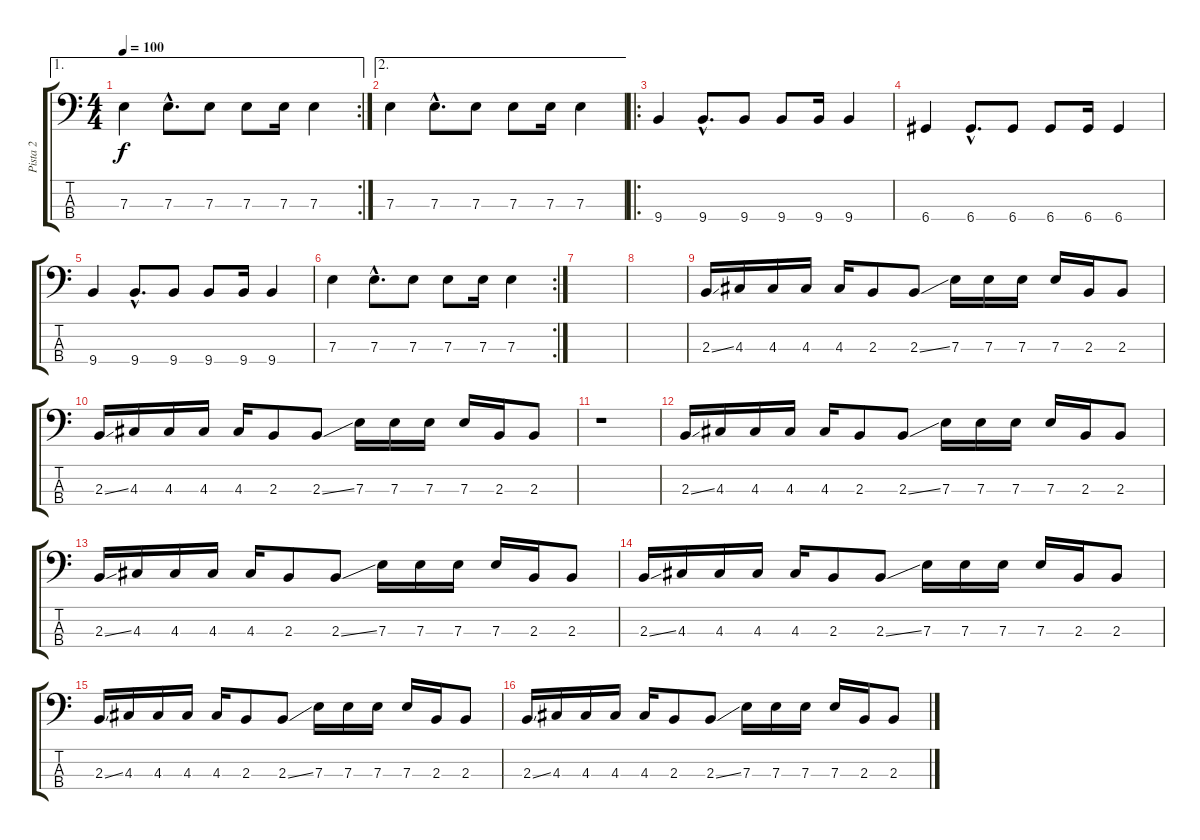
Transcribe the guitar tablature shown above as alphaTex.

\track ("Pista 2" "Pista 2") {instrument electricbasspick}
\staff {score tabs}
\tuning (G2 D2 A1 D1) {hide}
\ae 1
\rc 2
\ts (4 4)
\tempo 100
\clef f4
\ks c
7.3.4{dy f} 7.3{hac}.8{d} 7.3.8 7.3.8 7.3.16 7.3.4 |
\ae 2
7.3.4 7.3{hac}.8{d} 7.3.8 7.3.8 7.3.16 7.3.4 |
\ro
9.4.4 9.4{hac}.8{d} 9.4.8 9.4.8 9.4.16 9.4.4 |
6.4.4 6.4{hac}.8{d} 6.4.8 6.4.8 6.4.16 6.4.4 |
9.4.4 9.4{hac}.8{d} 9.4.8 9.4.8 9.4.16 9.4.4 |
\rc 2
7.3.4 7.3{hac}.8{d} 7.3.8 7.3.8 7.3.16 7.3.4 |
|
|
2.3{ss}.16 4.3.16 4.3.16 4.3.16 4.3.16 2.3.8 2.3{ss}.8 7.3.16 7.3.16 7.3.16 7.3.16 2.3.16 2.3.8 |
2.3{ss}.16 4.3.16 4.3.16 4.3.16 4.3.16 2.3.8 2.3{ss}.8 7.3.16 7.3.16 7.3.16 7.3.16 2.3.16 2.3.8 |
r.1 |
2.3{ss}.16 4.3.16 4.3.16 4.3.16 4.3.16 2.3.8 2.3{ss}.8 7.3.16 7.3.16 7.3.16 7.3.16 2.3.16 2.3.8 |
2.3{ss}.16 4.3.16 4.3.16 4.3.16 4.3.16 2.3.8 2.3{ss}.8 7.3.16 7.3.16 7.3.16 7.3.16 2.3.16 2.3.8 |
2.3{ss}.16 4.3.16 4.3.16 4.3.16 4.3.16 2.3.8 2.3{ss}.8 7.3.16 7.3.16 7.3.16 7.3.16 2.3.16 2.3.8 |
2.3{ss}.16 4.3.16 4.3.16 4.3.16 4.3.16 2.3.8 2.3{ss}.8 7.3.16 7.3.16 7.3.16 7.3.16 2.3.16 2.3.8 |
2.3{ss}.16 4.3.16 4.3.16 4.3.16 4.3.16 2.3.8 2.3{ss}.8 7.3.16 7.3.16 7.3.16 7.3.16 2.3.16 2.3.8
